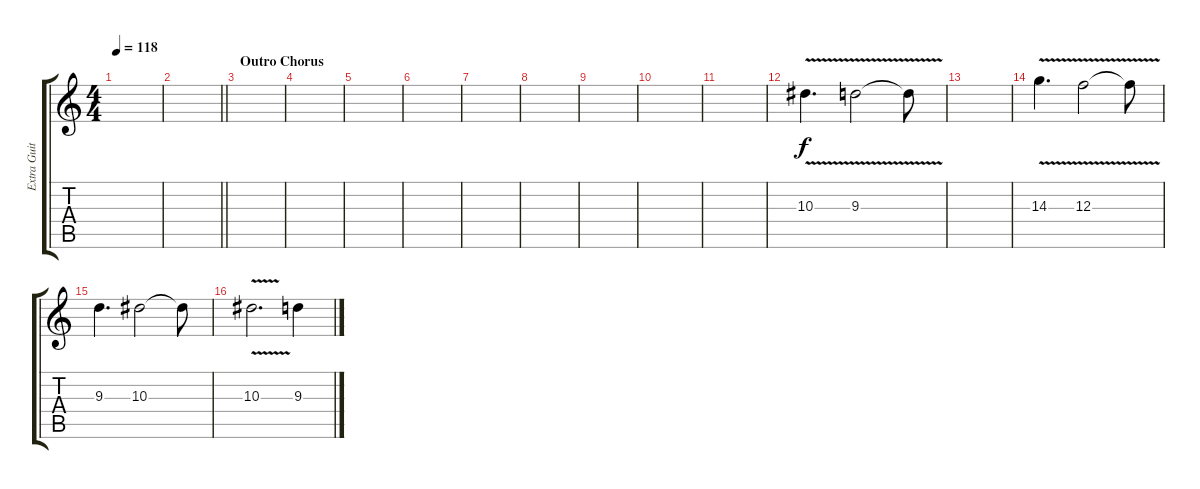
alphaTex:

\track ("Extra Guitar 2" "Extra Guit") {instrument distortionguitar}
\staff {score tabs}
\tuning (D4 A3 F3 C3 G2 C2) {hide}
\ts (4 4)
\tempo 118
\clef g2
\ks c
|
\barLineRight lightlight
|
\section ("" "Outro Chorus")
|
|
|
|
|
|
|
|
|
10.3{v}.4{d volume 11 balance 16 instrument overdrivenguitar} 9.3{v}.2 9.3{t}.8 |
|
14.3{v}.4{d volume 11 balance 16 instrument overdrivenguitar} 12.3{v}.2 12.3{t}.8 |
9.3.4{d volume 8} 10.3.2 10.3{t}.8 |
10.3{v}.2{d} 9.3.4
